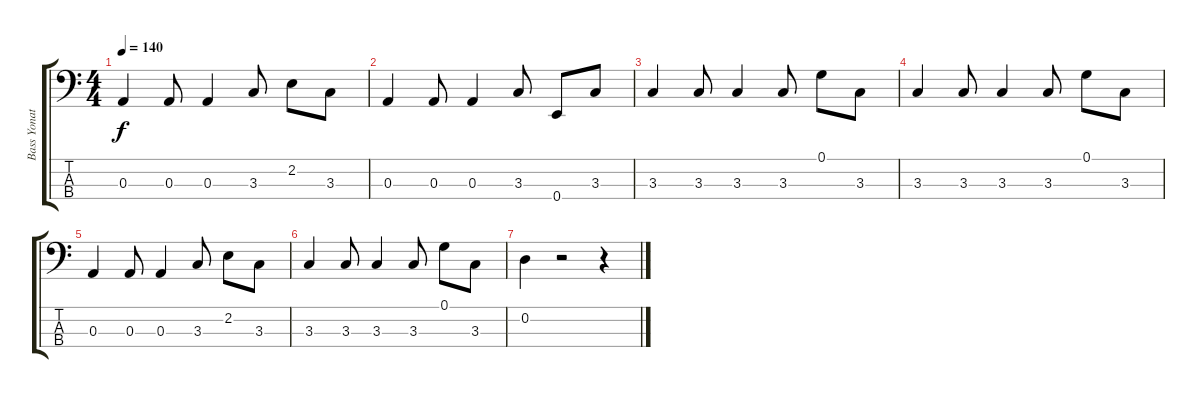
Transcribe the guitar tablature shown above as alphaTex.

\track ("Bass Yonatan" "Bass Yonat") {instrument electricbassfinger}
\staff {score tabs}
\tuning (G2 D2 A1 E1) {hide}
\ts (4 4)
\tempo 140
\clef f4
\ks c
0.3.4{dy f} 0.3.8 0.3.4 3.3.8 2.2.8 3.3.8 |
0.3.4 0.3.8 0.3.4 3.3.8 0.4.8 3.3.8 |
3.3.4 3.3.8 3.3.4 3.3.8 0.1.8 3.3.8 |
3.3.4 3.3.8 3.3.4 3.3.8 0.1.8 3.3.8 |
0.3.4 0.3.8 0.3.4 3.3.8 2.2.8 3.3.8 |
3.3.4 3.3.8 3.3.4 3.3.8 0.1.8 3.3.8 |
0.2.4 r.2 r.4
